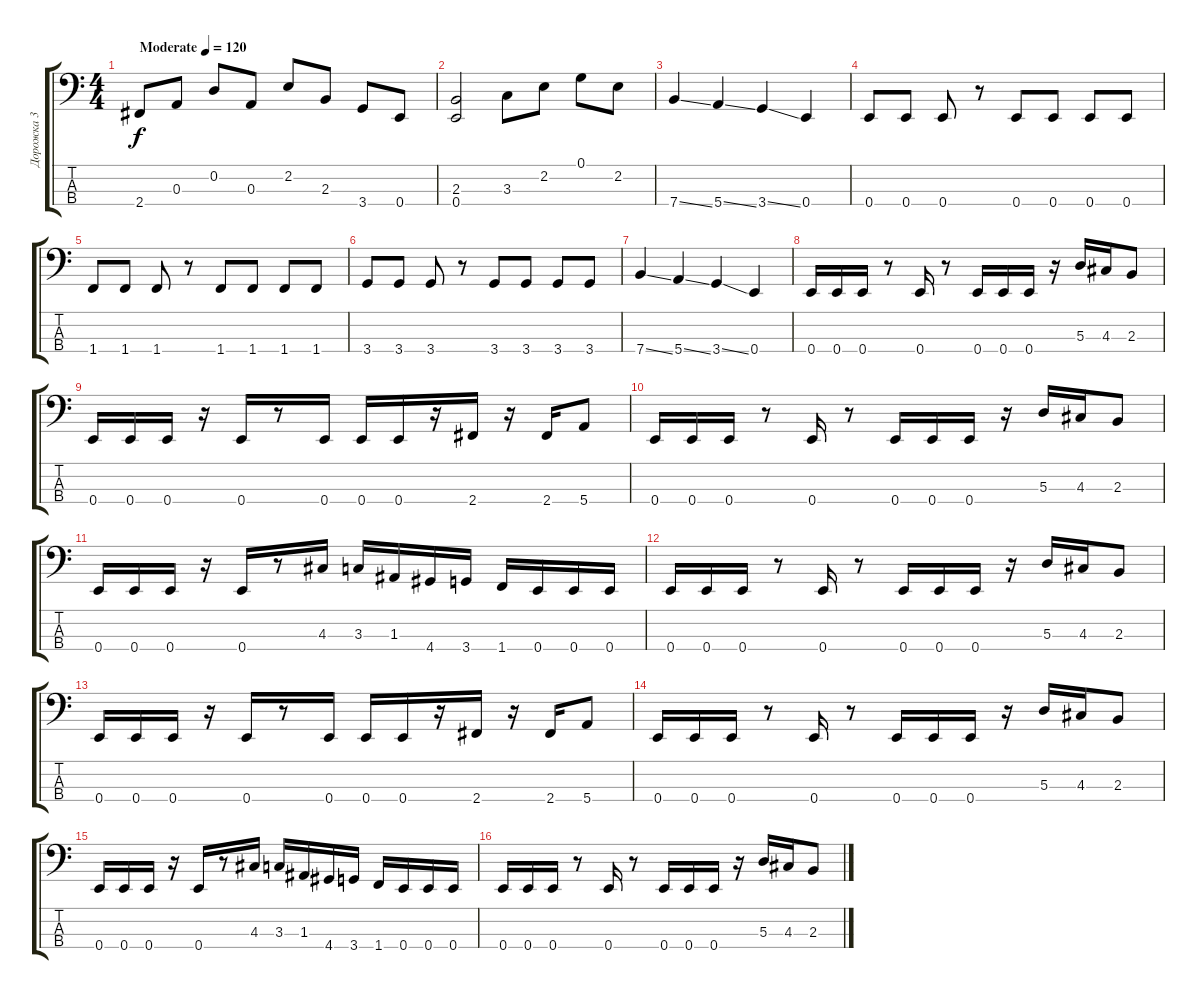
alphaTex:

\track ("Дорожка 3" "Дорожка 3") {instrument electricbassfinger}
\staff {score tabs}
\tuning (G2 D2 A1 E1) {hide}
\ts (4 4)
\tempo (120 "Moderate")
\clef f4
\ks c
2.4.8{dy f instrument electricbassfinger} 0.3.8 0.2.8 0.3.8 2.2.8 2.3.8 3.4.8 0.4.8 |
(2.3 0.4).2 3.3.8 2.2.8 0.1.8 2.2.8 |
7.4{ss}.4 5.4{ss}.4 3.4{ss}.4 0.4.4 |
0.4.8 0.4.8 0.4.8 r.8 0.4.8 0.4.8 0.4.8 0.4.8 |
1.4.8 1.4.8 1.4.8 r.8 1.4.8 1.4.8 1.4.8 1.4.8 |
3.4.8 3.4.8 3.4.8 r.8 3.4.8 3.4.8 3.4.8 3.4.8 |
7.4{ss}.4 5.4{ss}.4 3.4{ss}.4 0.4.4 |
0.4.16 0.4.16 0.4.16 r.8 0.4.16 r.8 0.4.16 0.4.16 0.4.16 r.16 5.3.16 4.3.16 2.3.8 |
0.4.16 0.4.16 0.4.16 r.16 0.4.16 r.8 0.4.16 0.4.16 0.4.16 r.16 2.4.16 r.16 2.4.16 5.4.8 |
0.4.16 0.4.16 0.4.16 r.8 0.4.16 r.8 0.4.16 0.4.16 0.4.16 r.16 5.3.16 4.3.16 2.3.8 |
0.4.16 0.4.16 0.4.16 r.16 0.4.16 r.8 4.3.16 3.3.16 1.3.16 4.4.16 3.4.16 1.4.16 0.4.16 0.4.16 0.4.16 |
0.4.16 0.4.16 0.4.16 r.8 0.4.16 r.8 0.4.16 0.4.16 0.4.16 r.16 5.3.16 4.3.16 2.3.8 |
0.4.16 0.4.16 0.4.16 r.16 0.4.16 r.8 0.4.16 0.4.16 0.4.16 r.16 2.4.16 r.16 2.4.16 5.4.8 |
0.4.16 0.4.16 0.4.16 r.8 0.4.16 r.8 0.4.16 0.4.16 0.4.16 r.16 5.3.16 4.3.16 2.3.8 |
0.4.16 0.4.16 0.4.16 r.16 0.4.16 r.8 4.3.16 3.3.16 1.3.16 4.4.16 3.4.16 1.4.16 0.4.16 0.4.16 0.4.16 |
0.4.16 0.4.16 0.4.16 r.8 0.4.16 r.8 0.4.16 0.4.16 0.4.16 r.16 5.3.16 4.3.16 2.3.8
